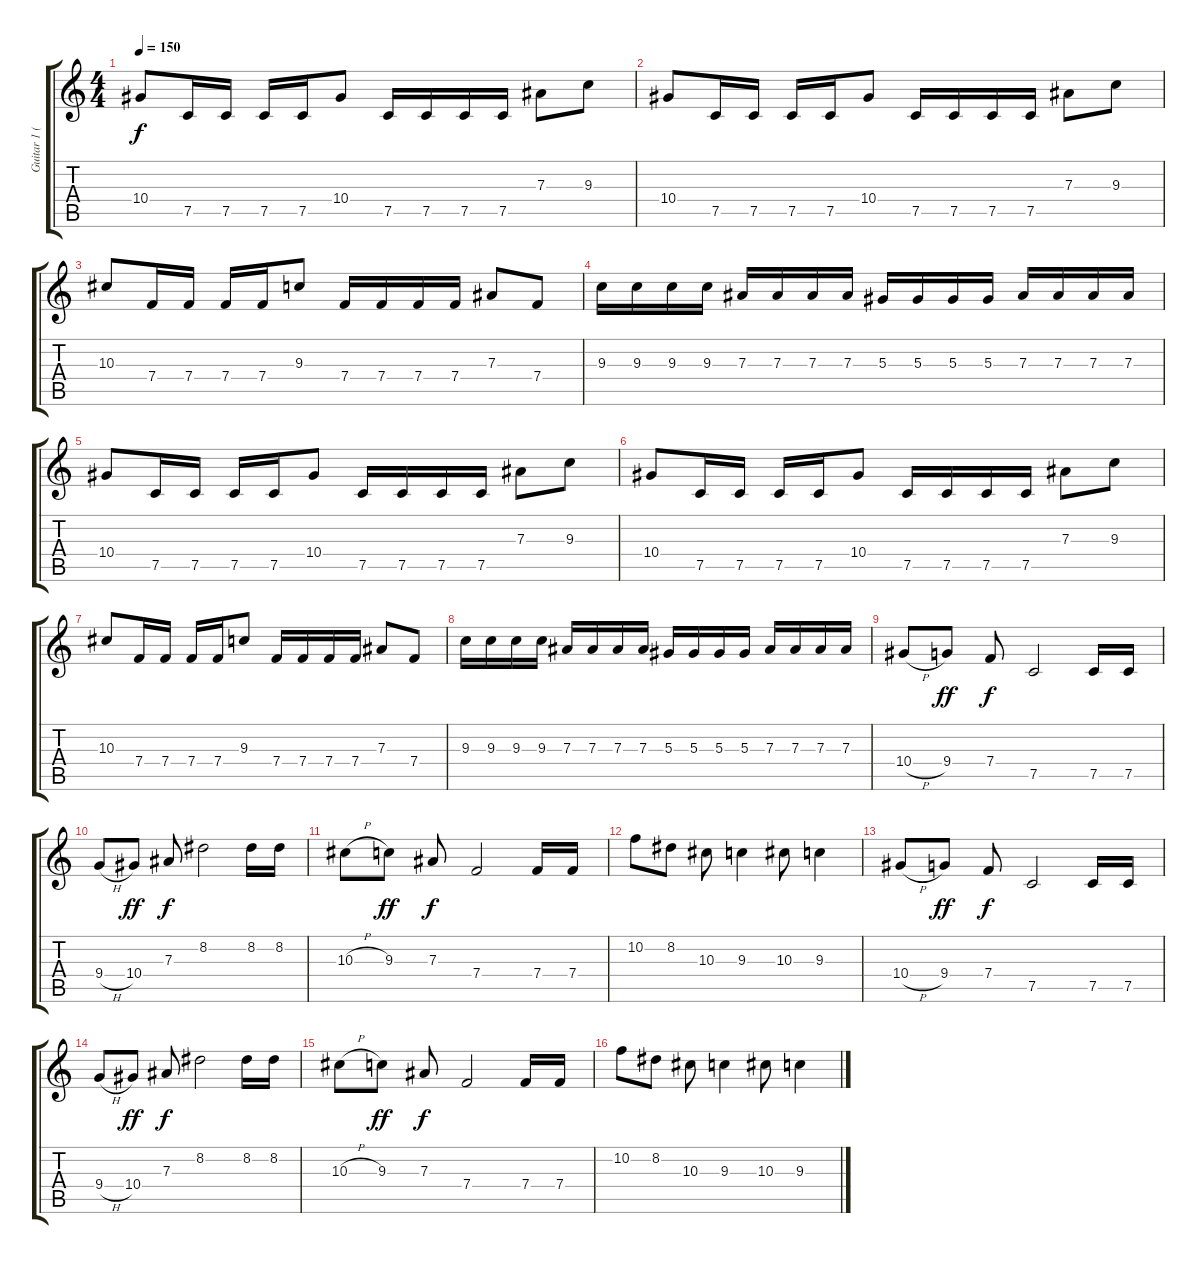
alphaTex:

\track ("Guitar 1 (Lead)" "Guitar 1 (") {instrument distortionguitar}
\staff {score tabs}
\tuning (C4 G3 Eb3 Bb2 F2 C2) {hide}
\ts (4 4)
\tempo 150
\clef g2
\ks c
10.4.8{dy f instrument distortionguitar} 7.5.16 7.5.16 7.5.16 7.5.16 10.4.8 7.5.16 7.5.16 7.5.16 7.5.16 7.3.8 9.3.8 |
10.4.8 7.5.16 7.5.16 7.5.16 7.5.16 10.4.8 7.5.16 7.5.16 7.5.16 7.5.16 7.3.8 9.3.8 |
10.3.8 7.4.16 7.4.16 7.4.16 7.4.16 9.3.8 7.4.16 7.4.16 7.4.16 7.4.16 7.3.8 7.4.8 |
9.3.16 9.3.16 9.3.16 9.3.16 7.3.16 7.3.16 7.3.16 7.3.16 5.3.16 5.3.16 5.3.16 5.3.16 7.3.16 7.3.16 7.3.16 7.3.16 |
10.4.8 7.5.16 7.5.16 7.5.16 7.5.16 10.4.8 7.5.16 7.5.16 7.5.16 7.5.16 7.3.8 9.3.8 |
10.4.8 7.5.16 7.5.16 7.5.16 7.5.16 10.4.8 7.5.16 7.5.16 7.5.16 7.5.16 7.3.8 9.3.8 |
10.3.8 7.4.16 7.4.16 7.4.16 7.4.16 9.3.8 7.4.16 7.4.16 7.4.16 7.4.16 7.3.8 7.4.8 |
9.3.16 9.3.16 9.3.16 9.3.16 7.3.16 7.3.16 7.3.16 7.3.16 5.3.16 5.3.16 5.3.16 5.3.16 7.3.16 7.3.16 7.3.16 7.3.16 |
10.4{h}.8 9.4.8{dy ff} 7.4.8{dy f} 7.5.2 7.5.16 7.5.16 |
9.4{h}.8 10.4.8{dy ff} 7.3.8{dy f} 8.2.2 8.2.16 8.2.16 |
10.3{h}.8 9.3.8{dy ff} 7.3.8{dy f} 7.4.2 7.4.16 7.4.16 |
10.2.8 8.2.8 10.3.8 9.3.4 10.3.8 9.3.4 |
10.4{h}.8 9.4.8{dy ff} 7.4.8{dy f} 7.5.2 7.5.16 7.5.16 |
9.4{h}.8 10.4.8{dy ff} 7.3.8{dy f} 8.2.2 8.2.16 8.2.16 |
10.3{h}.8 9.3.8{dy ff} 7.3.8{dy f} 7.4.2 7.4.16 7.4.16 |
10.2.8 8.2.8 10.3.8 9.3.4 10.3.8 9.3.4
